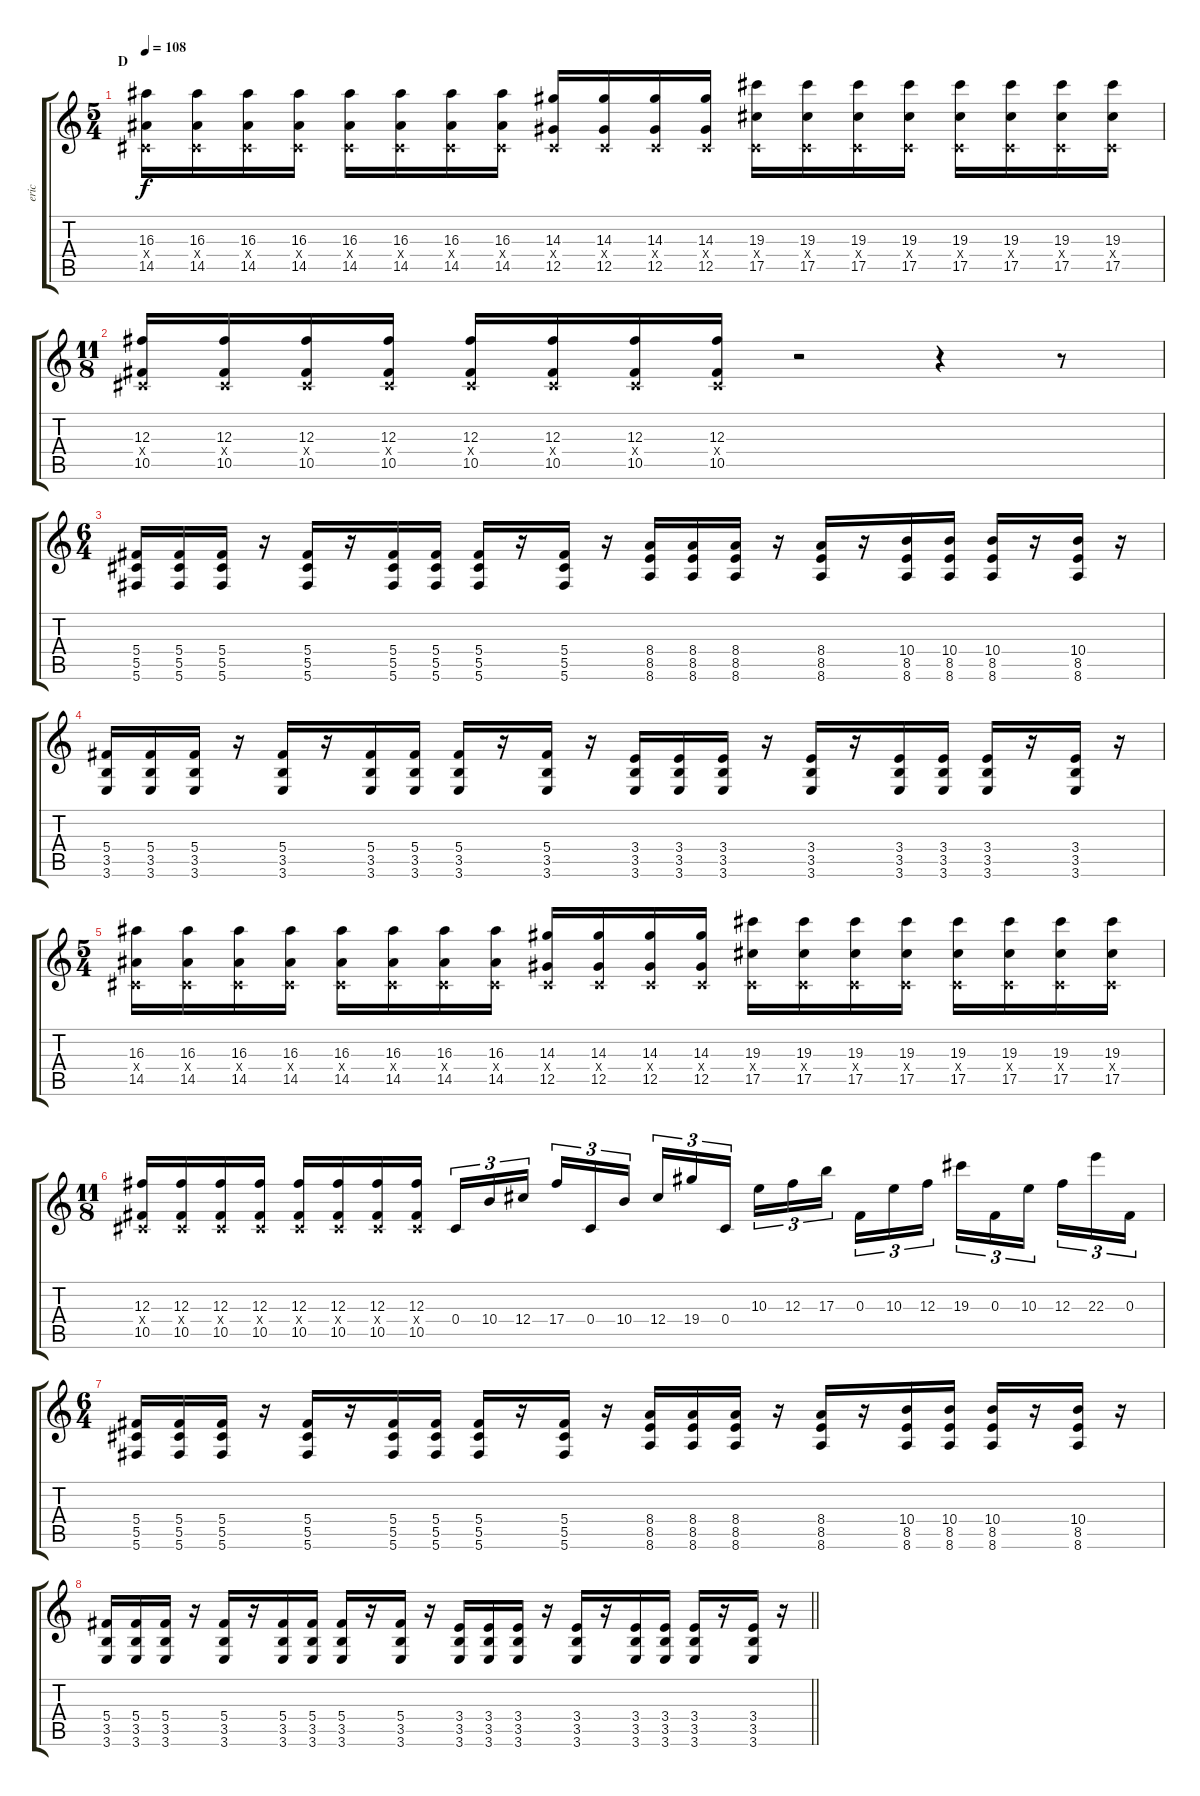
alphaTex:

\track ("eric" "eric") {instrument distortionguitar}
\staff {score tabs}
\tuning (Eb4 Bb3 Gb3 Db3 Ab2 Db2) {hide}
\ts (5 4)
\section ("" "D")
\tempo 108
\clef g2
\ks c
(16.3 0.4{x} 14.5).16{dy f} (16.3 0.4{x} 14.5).16 (16.3 0.4{x} 14.5).16 (16.3 0.4{x} 14.5).16 (16.3 0.4{x} 14.5).16 (16.3 0.4{x} 14.5).16 (16.3 0.4{x} 14.5).16 (16.3 0.4{x} 14.5).16 (14.3 0.4{x} 12.5).16 (14.3 0.4{x} 12.5).16 (14.3 0.4{x} 12.5).16 (14.3 0.4{x} 12.5).16 (19.3 0.4{x} 17.5).16 (19.3 0.4{x} 17.5).16 (19.3 0.4{x} 17.5).16 (19.3 0.4{x} 17.5).16 (19.3 0.4{x} 17.5).16 (19.3 0.4{x} 17.5).16 (19.3 0.4{x} 17.5).16 (19.3 0.4{x} 17.5).16 |
\ts (11 8)
(12.3 0.4{x} 10.5).16 (12.3 0.4{x} 10.5).16 (12.3 0.4{x} 10.5).16 (12.3 0.4{x} 10.5).16 (12.3 0.4{x} 10.5).16 (12.3 0.4{x} 10.5).16 (12.3 0.4{x} 10.5).16 (12.3 0.4{x} 10.5).16 r.2 r.4 r.8 |
\ts (6 4)
(5.4 5.5 5.6).16 (5.4 5.5 5.6).16 (5.4 5.5 5.6).16 r.16 (5.4 5.5 5.6).16 r.16 (5.4 5.5 5.6).16 (5.4 5.5 5.6).16 (5.4 5.5 5.6).16 r.16 (5.4 5.5 5.6).16 r.16 (8.4 8.5 8.6).16 (8.4 8.5 8.6).16 (8.4 8.5 8.6).16 r.16 (8.4 8.5 8.6).16 r.16 (10.4 8.5 8.6).16 (10.4 8.5 8.6).16 (10.4 8.5 8.6).16 r.16 (10.4 8.5 8.6).16 r.16 |
(5.4 3.5 3.6).16 (5.4 3.5 3.6).16 (5.4 3.5 3.6).16 r.16 (5.4 3.5 3.6).16 r.16 (5.4 3.5 3.6).16 (5.4 3.5 3.6).16 (5.4 3.5 3.6).16 r.16 (5.4 3.5 3.6).16 r.16 (3.4 3.5 3.6).16 (3.4 3.5 3.6).16 (3.4 3.5 3.6).16 r.16 (3.4 3.5 3.6).16 r.16 (3.4 3.5 3.6).16 (3.4 3.5 3.6).16 (3.4 3.5 3.6).16 r.16 (3.4 3.5 3.6).16 r.16 |
\ts (5 4)
(16.3 0.4{x} 14.5).16 (16.3 0.4{x} 14.5).16 (16.3 0.4{x} 14.5).16 (16.3 0.4{x} 14.5).16 (16.3 0.4{x} 14.5).16 (16.3 0.4{x} 14.5).16 (16.3 0.4{x} 14.5).16 (16.3 0.4{x} 14.5).16 (14.3 0.4{x} 12.5).16 (14.3 0.4{x} 12.5).16 (14.3 0.4{x} 12.5).16 (14.3 0.4{x} 12.5).16 (19.3 0.4{x} 17.5).16 (19.3 0.4{x} 17.5).16 (19.3 0.4{x} 17.5).16 (19.3 0.4{x} 17.5).16 (19.3 0.4{x} 17.5).16 (19.3 0.4{x} 17.5).16 (19.3 0.4{x} 17.5).16 (19.3 0.4{x} 17.5).16 |
\ts (11 8)
(12.3 0.4{x} 10.5).16 (12.3 0.4{x} 10.5).16 (12.3 0.4{x} 10.5).16 (12.3 0.4{x} 10.5).16 (12.3 0.4{x} 10.5).16 (12.3 0.4{x} 10.5).16 (12.3 0.4{x} 10.5).16 (12.3 0.4{x} 10.5).16 0.4.16{tu (3 2)} 10.4.16{tu (3 2)} 12.4.16{tu (3 2)} 17.4.16{tu (3 2)} 0.4.16{tu (3 2)} 10.4.16{tu (3 2)} 12.4.16{tu (3 2)} 19.4.16{tu (3 2)} 0.4.16{tu (3 2)} 10.3.16{tu (3 2)} 12.3.16{tu (3 2)} 17.3.16{tu (3 2)} 0.3.16{tu (3 2)} 10.3.16{tu (3 2)} 12.3.16{tu (3 2)} 19.3.16{tu (3 2)} 0.3.16{tu (3 2)} 10.3.16{tu (3 2)} 12.3.16{tu (3 2)} 22.3.16{tu (3 2)} 0.3.16{tu (3 2)} |
\ts (6 4)
(5.4 5.5 5.6).16 (5.4 5.5 5.6).16 (5.4 5.5 5.6).16 r.16 (5.4 5.5 5.6).16 r.16 (5.4 5.5 5.6).16 (5.4 5.5 5.6).16 (5.4 5.5 5.6).16 r.16 (5.4 5.5 5.6).16 r.16 (8.4 8.5 8.6).16 (8.4 8.5 8.6).16 (8.4 8.5 8.6).16 r.16 (8.4 8.5 8.6).16 r.16 (10.4 8.5 8.6).16 (10.4 8.5 8.6).16 (10.4 8.5 8.6).16 r.16 (10.4 8.5 8.6).16 r.16 |
\barLineRight lightlight
(5.4 3.5 3.6).16 (5.4 3.5 3.6).16 (5.4 3.5 3.6).16 r.16 (5.4 3.5 3.6).16 r.16 (5.4 3.5 3.6).16 (5.4 3.5 3.6).16 (5.4 3.5 3.6).16 r.16 (5.4 3.5 3.6).16 r.16 (3.4 3.5 3.6).16 (3.4 3.5 3.6).16 (3.4 3.5 3.6).16 r.16 (3.4 3.5 3.6).16 r.16 (3.4 3.5 3.6).16 (3.4 3.5 3.6).16 (3.4 3.5 3.6).16 r.16 (3.4 3.5 3.6).16 r.16
